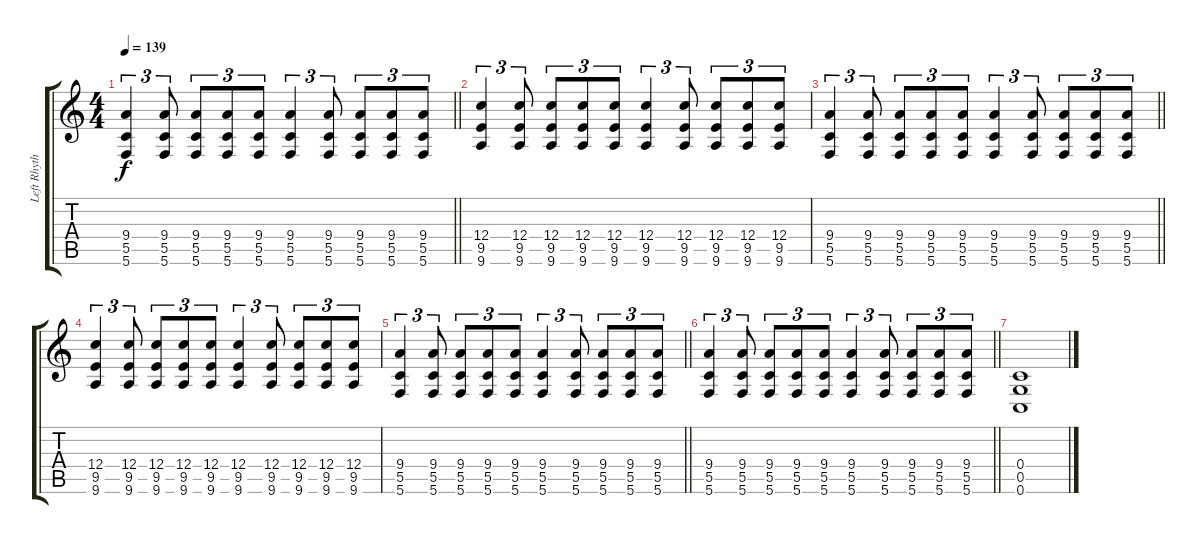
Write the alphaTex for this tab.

\track ("Left Rhythm" "Left Rhyth") {instrument distortionguitar}
\staff {score tabs}
\tuning (D4 A3 F3 C3 G2 C2) {hide}
\ts (4 4)
\tempo 139
\clef g2
\barLineRight lightlight
\ks c
(9.4 5.5 5.6).4{tu (3 2) dy f} (9.4 5.5 5.6).8{tu (3 2)} (9.4 5.5 5.6).8{tu (3 2)} (9.4 5.5 5.6).8{tu (3 2)} (9.4 5.5 5.6).8{tu (3 2)} (9.4 5.5 5.6).4{tu (3 2)} (9.4 5.5 5.6).8{tu (3 2)} (9.4 5.5 5.6).8{tu (3 2)} (9.4 5.5 5.6).8{tu (3 2)} (9.4 5.5 5.6).8{tu (3 2)} |
(12.4 9.5 9.6).4{tu (3 2)} (12.4 9.5 9.6).8{tu (3 2)} (12.4 9.5 9.6).8{tu (3 2)} (12.4 9.5 9.6).8{tu (3 2)} (12.4 9.5 9.6).8{tu (3 2)} (12.4 9.5 9.6).4{tu (3 2)} (12.4 9.5 9.6).8{tu (3 2)} (12.4 9.5 9.6).8{tu (3 2)} (12.4 9.5 9.6).8{tu (3 2)} (12.4 9.5 9.6).8{tu (3 2)} |
\barLineRight lightlight
(9.4 5.5 5.6).4{tu (3 2)} (9.4 5.5 5.6).8{tu (3 2)} (9.4 5.5 5.6).8{tu (3 2)} (9.4 5.5 5.6).8{tu (3 2)} (9.4 5.5 5.6).8{tu (3 2)} (9.4 5.5 5.6).4{tu (3 2)} (9.4 5.5 5.6).8{tu (3 2)} (9.4 5.5 5.6).8{tu (3 2)} (9.4 5.5 5.6).8{tu (3 2)} (9.4 5.5 5.6).8{tu (3 2)} |
\section ("" "")
(12.4 9.5 9.6).4{tu (3 2)} (12.4 9.5 9.6).8{tu (3 2)} (12.4 9.5 9.6).8{tu (3 2)} (12.4 9.5 9.6).8{tu (3 2)} (12.4 9.5 9.6).8{tu (3 2)} (12.4 9.5 9.6).4{tu (3 2)} (12.4 9.5 9.6).8{tu (3 2)} (12.4 9.5 9.6).8{tu (3 2)} (12.4 9.5 9.6).8{tu (3 2)} (12.4 9.5 9.6).8{tu (3 2)} |
\barLineRight lightlight
(9.4 5.5 5.6).4{tu (3 2)} (9.4 5.5 5.6).8{tu (3 2)} (9.4 5.5 5.6).8{tu (3 2)} (9.4 5.5 5.6).8{tu (3 2)} (9.4 5.5 5.6).8{tu (3 2)} (9.4 5.5 5.6).4{tu (3 2)} (9.4 5.5 5.6).8{tu (3 2)} (9.4 5.5 5.6).8{tu (3 2)} (9.4 5.5 5.6).8{tu (3 2)} (9.4 5.5 5.6).8{tu (3 2)} |
\section ("" "")
\barLineRight lightlight
(9.4 5.5 5.6).4{tu (3 2)} (9.4 5.5 5.6).8{tu (3 2)} (9.4 5.5 5.6).8{tu (3 2)} (9.4 5.5 5.6).8{tu (3 2)} (9.4 5.5 5.6).8{tu (3 2)} (9.4 5.5 5.6).4{tu (3 2)} (9.4 5.5 5.6).8{tu (3 2)} (9.4 5.5 5.6).8{tu (3 2)} (9.4 5.5 5.6).8{tu (3 2)} (9.4 5.5 5.6).8{tu (3 2)} |
(0.4 0.5 0.6).1
